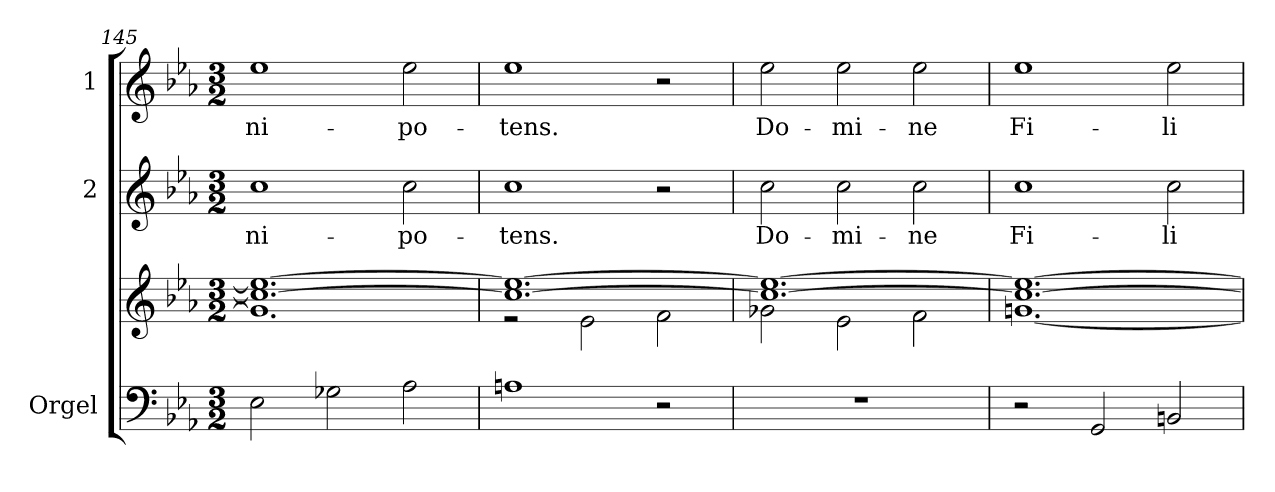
**kern	**kern	**kern	**text	**kern	**text
*part3	*part3	*part2	*part2	*part1	*part1
*staff4	*staff3	*staff2	*staff2	*staff1	*staff1
*I"Orgel	*	*I"2	*	*I"1	*
*I'Org.	*	*	*	*	*
!!LO:PB:g=z
*clefF4	*clefG2	*clefG2	*	*clefG2	*
*k[b-e-a-]	*k[b-e-a-]	*k[b-e-a-]	*	*k[b-e-a-]	*
*E-:	*E-:	*E-:	*	*E-:	*
*M3/2	*M3/2	*M3/2	*	*M3/2	*
=145	=145	=145	=145	=145	=145
*	*^	*	*	*	*
!	!	!	!	!LO:LY:b	!	!LO:LY:b
2E-\	1.cc_ 1.ee-_	1.g-]	1cc	-ni-	1ee-	-ni-
2G-X\	.	.	.	.	.	.
!	!	!	!	!LO:LY:b	!	!LO:LY:b
2A-\	.	.	2cc\	-po-	2ee-\	-po-
=146	=146	=146	=146	=146	=146	=146
!	!	!	!	!LO:LY:b	!	!LO:LY:b
1An	1.cc_ 1.ee-_	2re	1cc	-tens.	1ee-	-tens.
.	.	2e-\	.	.	.	.
2r	.	2f\	2r	.	2r	.
=147	=147	=147	=147	=147	=147	=147
!	!	!	!	!LO:LY:b	!	!LO:LY:b
1.r	1.cc_ 1.ee-_	2g-X\	2cc\	Do-	2ee-\	Do-
!	!	!	!	!LO:LY:b	!	!LO:LY:b
.	.	2e-\	2cc\	-mi-	2ee-\	-mi-
!	!	!	!	!LO:LY:b	!	!LO:LY:b
.	.	2f\	2cc\	-ne	2ee-\	-ne
=148	=148	=148	=148	=148	=148	=148
!	!	!	!	!LO:LY:b	!	!LO:LY:b
2r	1.cc_ 1.ee-_	[<1.gn	1cc	Fi-	1ee-	Fi-
2GG/	.	.	.	.	.	.
!	!	!	!	!LO:LY:b	!	!LO:LY:b
2BBn/	.	.	2cc\	-li	2ee-\	-li
*	*v	*v	*	*	*	*
=	=	=	=	=	=
*-	*-	*-	*-	*-	*-
